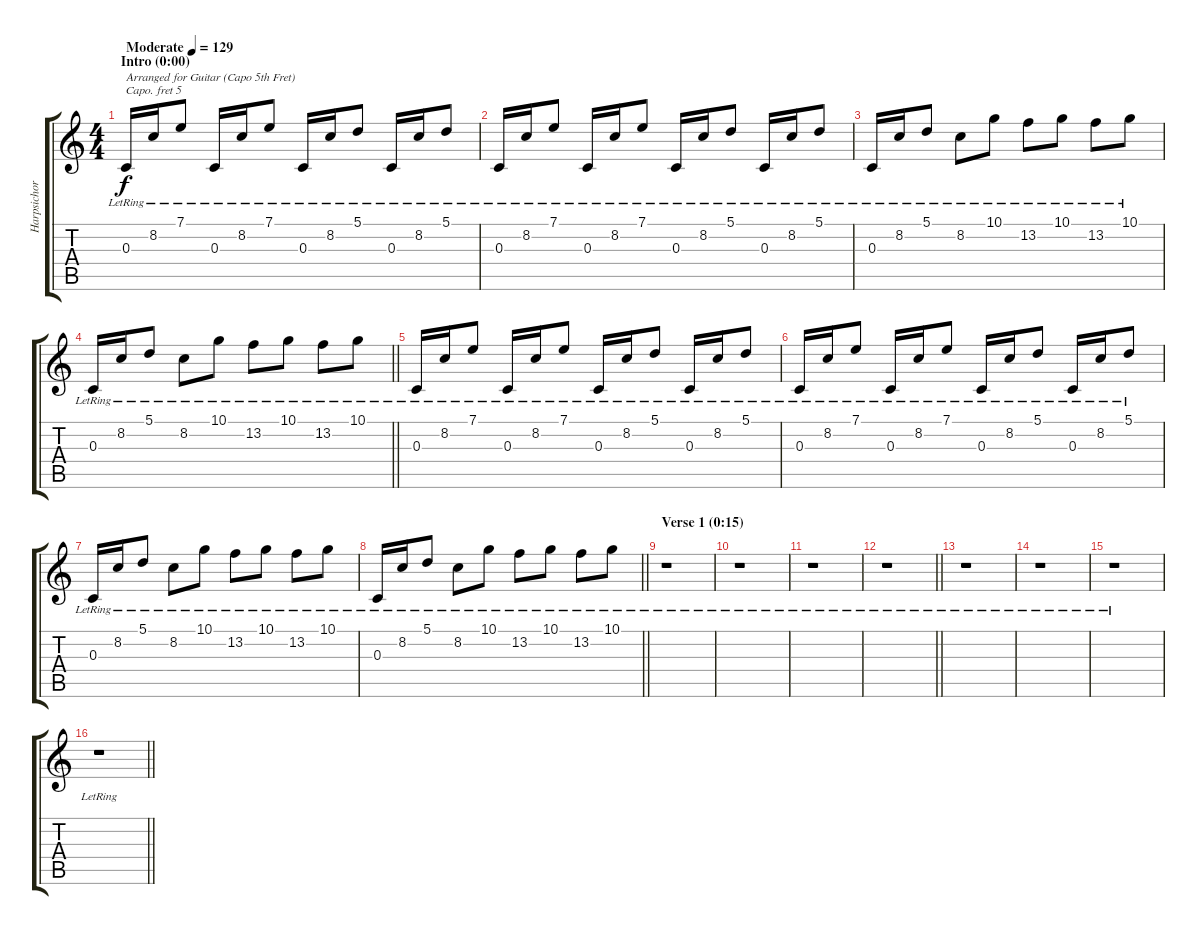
\track ("Harpsichord" "Harpsichor") {instrument harpsichord}
\staff {score tabs}
\capo 5
\tuning (E4 B3 G3 D3 A2 E2) {hide}
\ts (4 4)
\section ("" "Intro (0:00)")
\tempo (129 "Moderate")
\clef g2
\ks c
0.3{lr}.16{txt "Arranged for Guitar (Capo 5th Fret)" dy f instrument harpsichord} 8.2{lr}.16 7.1{lr}.8 0.3{lr}.16 8.2{lr}.16 7.1{lr}.8 0.3{lr}.16 8.2{lr}.16 5.1{lr}.8 0.3{lr}.16 8.2{lr}.16 5.1{lr}.8 |
0.3{lr}.16 8.2{lr}.16 7.1{lr}.8 0.3{lr}.16 8.2{lr}.16 7.1{lr}.8 0.3{lr}.16 8.2{lr}.16 5.1{lr}.8 0.3{lr}.16 8.2{lr}.16 5.1{lr}.8 |
0.3{lr}.16 8.2{lr}.16 5.1{lr}.8 8.2{lr}.8 10.1{lr}.8 13.2{lr}.8 10.1{lr}.8 13.2{lr}.8 10.1{lr}.8 |
\barLineRight lightlight
0.3{lr}.16 8.2{lr}.16 5.1{lr}.8 8.2{lr}.8 10.1{lr}.8 13.2{lr}.8 10.1{lr}.8 13.2{lr}.8 10.1{lr}.8 |
0.3{lr}.16 8.2{lr}.16 7.1{lr}.8 0.3{lr}.16 8.2{lr}.16 7.1{lr}.8 0.3{lr}.16 8.2{lr}.16 5.1{lr}.8 0.3{lr}.16 8.2{lr}.16 5.1{lr}.8 |
0.3{lr}.16 8.2{lr}.16 7.1{lr}.8 0.3{lr}.16 8.2{lr}.16 7.1{lr}.8 0.3{lr}.16 8.2{lr}.16 5.1{lr}.8 0.3{lr}.16 8.2{lr}.16 5.1{lr}.8 |
0.3{lr}.16 8.2{lr}.16 5.1{lr}.8 8.2{lr}.8 10.1{lr}.8 13.2{lr}.8 10.1{lr}.8 13.2{lr}.8 10.1{lr}.8 |
\barLineRight lightlight
0.3{lr}.16 8.2{lr}.16 5.1{lr}.8 8.2{lr}.8 10.1{lr}.8 13.2{lr}.8 10.1{lr}.8 13.2{lr}.8 10.1{lr}.8 |
\section ("" "Verse 1 (0:15)")
r.1 |
r.1 |
r.1 |
\barLineRight lightlight
r.1 |
r.1 |
r.1 |
r.1 |
\barLineRight lightlight
r.1
